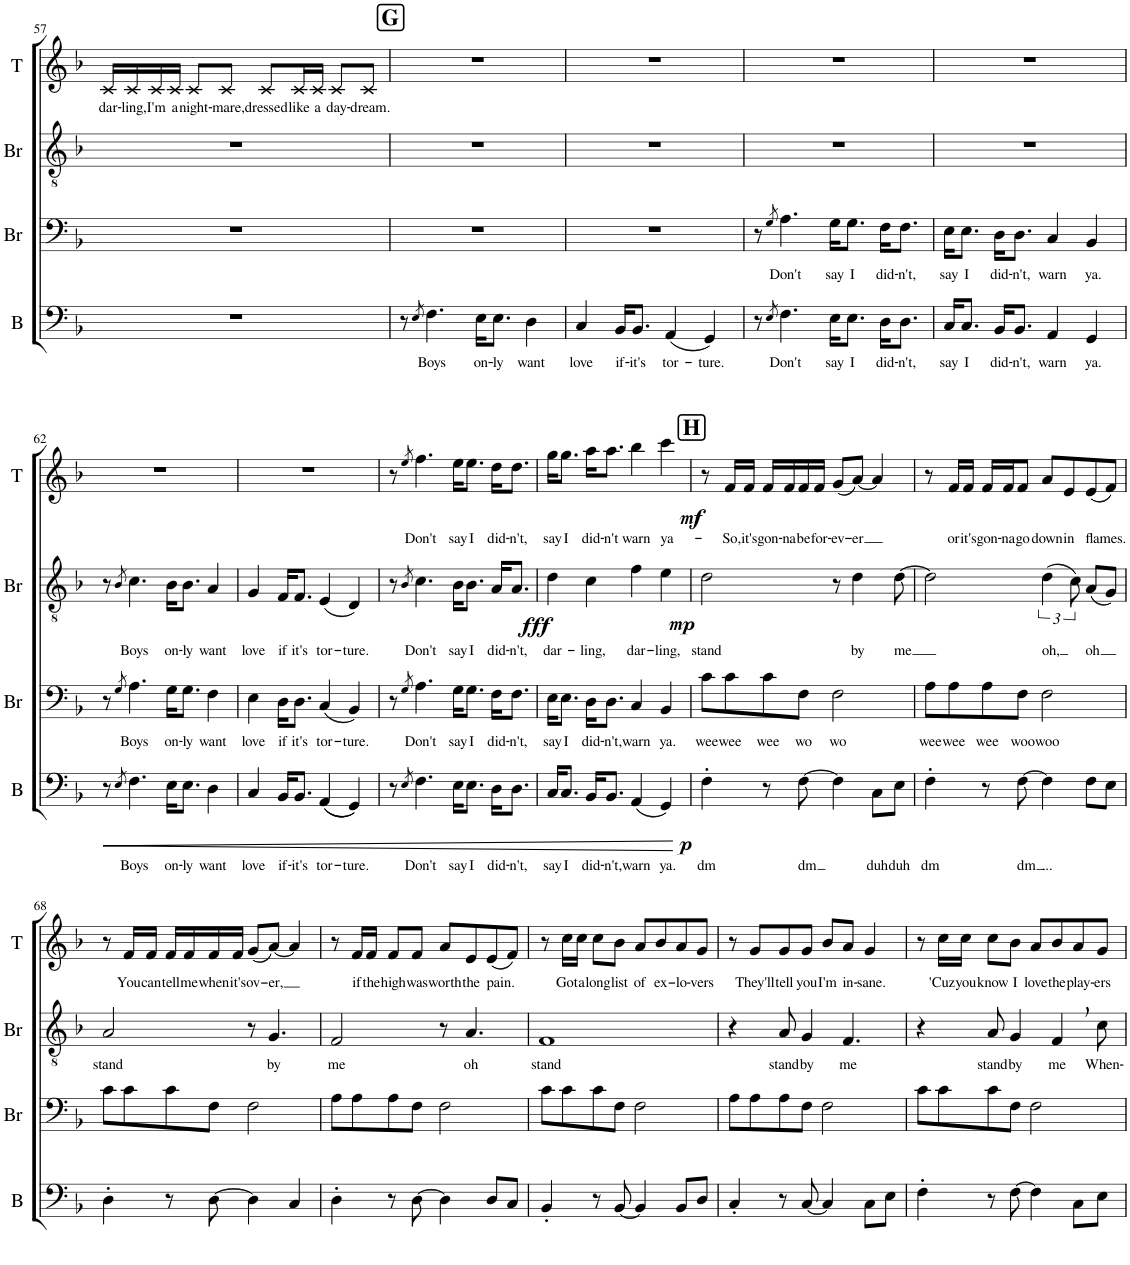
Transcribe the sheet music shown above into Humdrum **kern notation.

**kern	**text	**dynam	**kern	**text	**kern	**text	**dynam	**kern	**text	**dynam
*part4	*part4	*part4	*part3	*part3	*part2	*part2	*part2	*part1	*part1	*part1
*staff4	*staff4	*staff4	*staff3	*staff3	*staff2	*staff2	*staff2	*staff1	*staff1	*staff1
*I"Bass	*	*	*I"Baritone 2	*	*I"Baritone 1	*	*	*I"Tenor	*	*
*I'B	*	*	*I'Br	*	*I'Br	*	*	*I'T	*	*
!!LO:PB:g=z
*clefF4	*	*	*clefF4	*	*clefGv2	*	*	*clefG2	*	*
*k[b-]	*	*	*k[b-]	*	*k[b-]	*	*	*k[b-]	*	*
*M4/4	*	*	*M4/4	*	*M4/4	*	*	*M4/4	*	*
*met(c)	*	*	*met(c)	*	*met(c)	*	*	*met(c)	*	*
=57	=57	=57	=57	=57	=57	=57	=57	=57	=57	=57
!	!	!	!	!	!	!	!	!	!LO:LY:b	!
1r	.	.	1r	.	1r	.	.	16c/LL	dar-	.
!	!	!	!	!	!	!	!	!	!LO:LY:b	!
.	.	.	.	.	.	.	.	16c/	-ling,	.
!	!	!	!	!	!	!	!	!	!LO:LY:b	!
.	.	.	.	.	.	.	.	16c/	I'm	.
!	!	!	!	!	!	!	!	!	!LO:LY:b	!
.	.	.	.	.	.	.	.	16c/JJ	a	.
!	!	!	!	!	!	!	!	!	!LO:LY:b	!
.	.	.	.	.	.	.	.	8c/L	night-	.
!	!	!	!	!	!	!	!	!	!LO:LY:b	!
.	.	.	.	.	.	.	.	8c/J	-mare,	.
!	!	!	!	!	!	!	!	!	!LO:LY:b	!
.	.	.	.	.	.	.	.	8c/L	dressed	.
!	!	!	!	!	!	!	!	!	!LO:LY:b	!
.	.	.	.	.	.	.	.	16c/L	like	.
!	!	!	!	!	!	!	!	!	!LO:LY:b	!
.	.	.	.	.	.	.	.	16c/JJ	a	.
!	!	!	!	!	!	!	!	!	!LO:LY:b	!
.	.	.	.	.	.	.	.	8c/L	day-	.
!	!	!	!	!	!	!	!	!	!LO:LY:b	!
.	.	.	.	.	.	.	.	8c/J	-dream.	.
!!LO:REH:place=s1:a:B:cj:fs=14:t=G
=58	=58	=58	=58	=58	=58	=58	=58	=58	=58	=58
8r	.	.	1r	.	1r	.	.	1r	.	.
8qE/	.	.	.	.	.	.	.	.	.	.
!	!LO:LY:b	!	!	!	!	!	!	!	!	!
4.F\	Boys	.	.	.	.	.	.	.	.	.
!	!LO:LY:b	!	!	!	!	!	!	!	!	!
16E\KL	on-	.	.	.	.	.	.	.	.	.
!	!LO:LY:b	!	!	!	!	!	!	!	!	!
8.E\J	-ly	.	.	.	.	.	.	.	.	.
!	!LO:LY:b	!	!	!	!	!	!	!	!	!
4D\	want	.	.	.	.	.	.	.	.	.
=59	=59	=59	=59	=59	=59	=59	=59	=59	=59	=59
!	!LO:LY:b	!	!	!	!	!	!	!	!	!
4C/	love	.	1r	.	1r	.	.	1r	.	.
!	!LO:LY:b	!	!	!	!	!	!	!	!	!
16BB-/KL	if-	.	.	.	.	.	.	.	.	.
!	!LO:LY:b	!	!	!	!	!	!	!	!	!
8.BB-/J	-it's	.	.	.	.	.	.	.	.	.
!	!LO:LY:b	!	!	!	!	!	!	!	!	!
(4AA/	tor-	.	.	.	.	.	.	.	.	.
!	!LO:LY:b	!	!	!	!	!	!	!	!	!
4GG/)	-ture.	.	.	.	.	.	.	.	.	.
=60	=60	=60	=60	=60	=60	=60	=60	=60	=60	=60
8r	.	.	8r	.	1r	.	.	1r	.	.
8qE/	.	.	8qG/	.	.	.	.	.	.	.
!	!LO:LY:b	!	!	!LO:LY:b	!	!	!	!	!	!
4.F\	Don't	.	4.A\	Don't	.	.	.	.	.	.
!	!LO:LY:b	!	!	!LO:LY:b	!	!	!	!	!	!
16E\KL	say	.	16G\KL	say	.	.	.	.	.	.
!	!LO:LY:b	!	!	!LO:LY:b	!	!	!	!	!	!
8.E\J	I	.	8.G\J	I	.	.	.	.	.	.
!	!LO:LY:b	!	!	!LO:LY:b	!	!	!	!	!	!
16D\KL	did-	.	16F\KL	did-	.	.	.	.	.	.
!	!LO:LY:b	!	!	!LO:LY:b	!	!	!	!	!	!
8.D\J	-n't,	.	8.F\J	-n't,	.	.	.	.	.	.
=61	=61	=61	=61	=61	=61	=61	=61	=61	=61	=61
!	!LO:LY:b	!	!	!LO:LY:b	!	!	!	!	!	!
16C/KL	say	.	16E\KL	say	1r	.	.	1r	.	.
!	!LO:LY:b	!	!	!LO:LY:b	!	!	!	!	!	!
8.C/J	I	.	8.E\J	I	.	.	.	.	.	.
!	!LO:LY:b	!	!	!LO:LY:b	!	!	!	!	!	!
16BB-/KL	did-	.	16D\KL	did-	.	.	.	.	.	.
!	!LO:LY:b	!	!	!LO:LY:b	!	!	!	!	!	!
8.BB-/J	-n't,	.	8.D\J	-n't,	.	.	.	.	.	.
!	!LO:LY:b	!	!	!LO:LY:b	!	!	!	!	!	!
4AA/	warn	.	4C/	warn	.	.	.	.	.	.
!	!LO:LY:b	!	!	!LO:LY:b	!	!	!	!	!	!
4GG/	ya.	.	4BB-/	ya.	.	.	.	.	.	.
!!LO:LB:g=z
=62	=62	=62	=62	=62	=62	=62	=62	=62	=62	=62
!	!	!LO:HP:b	!	!	!	!	!	!	!	!
8r	.	<	8r	.	8r	.	.	1r	.	.
8qE/	.	.	8qG/	.	8qB-/	.	.	.	.	.
!	!LO:LY:b	!	!	!LO:LY:b	!	!LO:LY:b	!	!	!	!
4.F\	Boys	.	4.A\	Boys	4.c\	Boys	.	.	.	.
!	!LO:LY:b	!	!	!LO:LY:b	!	!LO:LY:b	!	!	!	!
16E\KL	on-	.	16G\KL	on-	16B-\KL	on-	.	.	.	.
!	!LO:LY:b	!	!	!LO:LY:b	!	!LO:LY:b	!	!	!	!
8.E\J	-ly	.	8.G\J	-ly	8.B-\J	-ly	.	.	.	.
!	!LO:LY:b	!	!	!LO:LY:b	!	!LO:LY:b	!	!	!	!
4D\	want	.	4F\	want	4A/	want	.	.	.	.
=63	=63	=63	=63	=63	=63	=63	=63	=63	=63	=63
!	!LO:LY:b	!	!	!LO:LY:b	!	!LO:LY:b	!	!	!	!
4C/	love	.	4E\	love	4G/	love	.	1r	.	.
!	!LO:LY:b	!	!	!LO:LY:b	!	!LO:LY:b	!	!	!	!
16BB-/KL	if-	.	16D\KL	if	16F/KL	if	.	.	.	.
!	!LO:LY:b	!	!	!LO:LY:b	!	!LO:LY:b	!	!	!	!
8.BB-/J	-it's	.	8.D\J	it's	8.F/J	it's	.	.	.	.
!	!LO:LY:b	!	!	!LO:LY:b	!	!LO:LY:b	!	!	!	!
((4AA/	tor-	.	(4C/	tor-	(4E/	tor-	.	.	.	.
!	!LO:LY:b	!	!	!LO:LY:b	!	!LO:LY:b	!	!	!	!
4GG/))	-ture.	.	4BB-/)	-ture.	4D/)	-ture.	.	.	.	.
=64	=64	=64	=64	=64	=64	=64	=64	=64	=64	=64
8r	.	.	8r	.	8r	.	.	8r	.	.
8qE/	.	.	8qG/	.	8qB-/	.	.	8qee/	.	.
!	!LO:LY:b	!	!	!LO:LY:b	!	!LO:LY:b	!	!	!LO:LY:b	!
4.F\	Don't	.	4.A\	Don't	4.c\	Don't	.	4.ff\	Don't	.
!	!LO:LY:b	!	!	!LO:LY:b	!	!LO:LY:b	!	!	!LO:LY:b	!
16E\KL	say	.	16G\KL	say	16B-\KL	say	.	16ee\KL	say	.
!	!LO:LY:b	!	!	!LO:LY:b	!	!LO:LY:b	!	!	!LO:LY:b	!
8.E\J	I	.	8.G\J	I	8.B-\J	I	.	8.ee\J	I	.
!	!LO:LY:b	!	!	!LO:LY:b	!	!LO:LY:b	!	!	!LO:LY:b	!
16D\KL	did-	.	16F\KL	did-	16A/KL	did-	.	16dd\KL	did-	.
!	!LO:LY:b	!	!	!LO:LY:b	!	!LO:LY:b	!	!	!LO:LY:b	!
8.D\J	-n't,	.	8.F\J	-n't,	8.A/J	-n't,	.	8.dd\J	-n't,	.
=65	=65	=65	=65	=65	=65	=65	=65	=65	=65	=65
!	!LO:LY:b	!	!	!LO:LY:b	!	!LO:LY:b	!LO:DY:b	!	!LO:LY:b	!
16C/KL	say	.	16E\KL	say	4d\	dar-	fff	16gg\KL	say	.
!	!LO:LY:b	!	!	!LO:LY:b	!	!	!	!	!LO:LY:b	!
8.C/J	I	.	8.E\J	I	.	.	.	8.gg\J	I	.
!	!LO:LY:b	!	!	!LO:LY:b	!	!LO:LY:b	!	!	!LO:LY:b	!
16BB-/KL	did-	.	16D\KL	did-	4c\	-ling,	.	16aa\KL	did-	.
!	!LO:LY:b	!	!	!LO:LY:b	!	!	!	!	!LO:LY:b	!
8.BB-/J	-n't,	.	8.D\J	-n't,	.	.	.	8.aa\J	-n't	.
!	!LO:LY:b	!	!	!LO:LY:b	!	!LO:LY:b	!	!	!LO:LY:b	!
(4AA/	warn	.	4C/	warn	4f\	dar-	.	4bb-\	warn	.
!	!LO:LY:b	!	!	!LO:LY:b	!	!LO:LY:b	!	!	!LO:LY:b	!
4GG/)	ya.	.	4BB-/	ya.	4e\	-ling,	.	4ccc\	ya-	.
.	.	[	.	.	.	.	.	.	.	.
!!LO:REH:place=s1:a:B:cj:fs=14:t=H
=66	=66	=66	=66	=66	=66	=66	=66	=66	=66	=66
!	!LO:LY:b	!LO:DY:b	!	!LO:LY:b	!	!LO:LY:b	!LO:DY:b	!	!	!LO:DY:b
4F'\	dm	p	8c\L	wee	2d\	stand	mp	8r	.	mf
!	!	!	!	!LO:LY:b	!	!	!	!	!LO:LY:b	!
.	.	.	8c\	wee	.	.	.	16f/LL	So,	.
!	!	!	!	!	!	!	!	!	!LO:LY:b	!
.	.	.	.	.	.	.	.	16f/JJ	it's	.
!	!	!	!	!LO:LY:b	!	!	!	!	!LO:LY:b	!
8r	.	.	8c\	wee	.	.	.	16f/LL	gon-	.
!	!	!	!	!	!	!	!	!	!LO:LY:b	!
.	.	.	.	.	.	.	.	16f/	-na	.
!	!LO:LY:b	!	!	!LO:LY:b	!	!	!	!	!LO:LY:b	!
[8F\	dm	.	8F\J	wo	.	.	.	16f/	be	.
!	!	!	!	!	!	!	!	!	!LO:LY:b	!
.	.	.	.	.	.	.	.	16f/JJ	for-	.
!	!	!	!	!LO:LY:b	!	!	!	!	!LO:LY:b	!
4F\]	.	.	2F\	wo	8r	.	.	(8g/L	-ev-	.
!	!	!	!	!	!	!LO:LY:b	!	!	!LO:LY:b	!
.	.	.	.	.	4d\	-by	.	[8a/J)	-er	.
!	!LO:LY:b	!	!	!	!	!	!	!	!	!
8C\L	duh	.	.	.	.	.	.	4a/]	.	.
!	!LO:LY:b	!	!	!	!	!LO:LY:b	!	!	!	!
8E\J	duh	.	.	.	[8d\	me	.	.	.	.
=67	=67	=67	=67	=67	=67	=67	=67	=67	=67	=67
!	!LO:LY:b	!	!	!LO:LY:b	!	!	!	!	!	!
4F'\	dm	.	8A\L	wee	2d\]	.	.	8r	.	.
!	!	!	!	!LO:LY:b	!	!	!	!	!LO:LY:b	!
.	.	.	8A\	wee	.	.	.	16f/LL	or	.
!	!	!	!	!	!	!	!	!	!LO:LY:b	!
.	.	.	.	.	.	.	.	16f/JJ	it's	.
!	!	!	!	!LO:LY:b	!	!	!	!	!LO:LY:b	!
8r	.	.	8A\	wee	.	.	.	16f/LL	gon-	.
!	!	!	!	!	!	!	!	!	!LO:LY:b	!
.	.	.	.	.	.	.	.	16f/J	-na	.
!	!LO:LY:b	!	!	!LO:LY:b	!	!	!	!	!LO:LY:b	!
[8F\	dm	.	8F\J	woo	.	.	.	8f/J	go	.
!	!LO:LY:b	!	!	!LO:LY:b	!	!LO:LY:b	!	!	!LO:LY:b	!
4F\]	...	.	2F\	woo	(6d\	oh,	.	8a/L	down	.
!	!	!	!	!	!	!	!	!	!LO:LY:b	!
.	.	.	.	.	.	.	.	8e/	in	.
.	.	.	.	.	12c\)	.	.	.	.	.
!	!	!	!	!	!	!LO:LY:b	!	!	!LO:LY:b	!
8F\L	.	.	.	.	(8A/L	-oh	.	(8e/	flames.	.
8E\J	.	.	.	.	8G/J)	.	.	8f/J)	.	.
!!LO:LB:g=z
=68	=68	=68	=68	=68	=68	=68	=68	=68	=68	=68
!	!	!	!	!	!	!LO:LY:b	!	!	!	!
4D'\	.	.	8c\L	.	2A/	stand	.	8r	.	.
!	!	!	!	!	!	!	!	!	!LO:LY:b	!
.	.	.	8c\	.	.	.	.	16f/LL	You	.
!	!	!	!	!	!	!	!	!	!LO:LY:b	!
.	.	.	.	.	.	.	.	16f/JJ	can	.
!	!	!	!	!	!	!	!	!	!LO:LY:b	!
8r	.	.	8c\	.	.	.	.	16f/LL	tell	.
!	!	!	!	!	!	!	!	!	!LO:LY:b	!
.	.	.	.	.	.	.	.	16f/	me	.
!	!	!	!	!	!	!	!	!	!LO:LY:b	!
[8D\	.	.	8F\J	.	.	.	.	16f/	when	.
!	!	!	!	!	!	!	!	!	!LO:LY:b	!
.	.	.	.	.	.	.	.	16f/JJ	it's	.
!	!	!	!	!	!	!	!	!	!LO:LY:b	!
4D\]	.	.	2F\	.	8r	.	.	(8g/L	ov-	.
!	!	!	!	!	!	!LO:LY:b	!	!	!LO:LY:b	!
.	.	.	.	.	4.G/	-by	.	[8a/J)	-er,	.
4C/	.	.	.	.	.	.	.	4a/]	.	.
=69	=69	=69	=69	=69	=69	=69	=69	=69	=69	=69
!	!	!	!	!	!	!LO:LY:b	!	!	!	!
4D'\	.	.	8A\L	.	2F/	me	.	8r	.	.
!	!	!	!	!	!	!	!	!	!LO:LY:b	!
.	.	.	8A\	.	.	.	.	16f/LL	if	.
!	!	!	!	!	!	!	!	!	!LO:LY:b	!
.	.	.	.	.	.	.	.	16f/JJ	the	.
!	!	!	!	!	!	!	!	!	!LO:LY:b	!
8r	.	.	8A\	.	.	.	.	8f/L	high	.
!	!	!	!	!	!	!	!	!	!LO:LY:b	!
[8D\	.	.	8F\J	.	.	.	.	8f/J	was	.
!	!	!	!	!	!	!	!	!	!LO:LY:b	!
4D\]	.	.	2F\	.	8r	.	.	8a/L	worth	.
!	!	!	!	!	!	!LO:LY:b	!	!	!LO:LY:b	!
.	.	.	.	.	4.A/	-oh	.	8e/	the	.
!	!	!	!	!	!	!	!	!	!LO:LY:b	!
8D/L	.	.	.	.	.	.	.	(8e/	-pain.	.
8C/J	.	.	.	.	.	.	.	8f/J)	.	.
=70	=70	=70	=70	=70	=70	=70	=70	=70	=70	=70
!	!	!	!	!	!	!LO:LY:b	!	!	!	!
4BB-'/	.	.	8c\L	.	1F	stand	.	8r	.	.
!	!	!	!	!	!	!	!	!	!LO:LY:b	!
.	.	.	8c\	.	.	.	.	16cc\LL	Got	.
!	!	!	!	!	!	!	!	!	!LO:LY:b	!
.	.	.	.	.	.	.	.	16cc\JJ	a	.
!	!	!	!	!	!	!	!	!	!LO:LY:b	!
8r	.	.	8c\	.	.	.	.	8cc\L	long	.
!	!	!	!	!	!	!	!	!	!LO:LY:b	!
[8BB-/	.	.	8F\J	.	.	.	.	8b-\J	list	.
!	!	!	!	!	!	!	!	!	!LO:LY:b	!
4BB-/]	.	.	2F\	.	.	.	.	8a/L	of	.
!	!	!	!	!	!	!	!	!	!LO:LY:b	!
.	.	.	.	.	.	.	.	8b-/	ex-	.
!	!	!	!	!	!	!	!	!	!LO:LY:b	!
8BB-/L	.	.	.	.	.	.	.	8a/	-lo-	.
!	!	!	!	!	!	!	!	!	!LO:LY:b	!
8D/J	.	.	.	.	.	.	.	8g/J	-vers	.
=71	=71	=71	=71	=71	=71	=71	=71	=71	=71	=71
4C'/	.	.	8A\L	.	4r	.	.	8r	.	.
!	!	!	!	!	!	!	!	!	!LO:LY:b	!
.	.	.	8A\	.	.	.	.	8g/L	They'll	.
!	!	!	!	!	!	!LO:LY:b	!	!	!LO:LY:b	!
8r	.	.	8A\	.	8A/	stand	.	8g/	tell	.
!	!	!	!	!	!	!LO:LY:b	!	!	!LO:LY:b	!
[8C/	.	.	8F\J	.	4G/	-by	.	8g/J	you	.
!	!	!	!	!	!	!	!	!	!LO:LY:b	!
4C/]	.	.	2F\	.	.	.	.	8b-/L	I'm	.
!	!	!	!	!	!	!LO:LY:b	!	!	!LO:LY:b	!
.	.	.	.	.	4.F/	me	.	8a/J	in-	.
!	!	!	!	!	!	!	!	!	!LO:LY:b	!
8C\L	.	.	.	.	.	.	.	4g/	-sane.	.
8E\J	.	.	.	.	.	.	.	.	.	.
=72	=72	=72	=72	=72	=72	=72	=72	=72	=72	=72
4F'\	.	.	8c\L	.	4r	.	.	8r	.	.
!	!	!	!	!	!	!	!	!	!LO:LY:b	!
.	.	.	8c\	.	.	.	.	16cc\LL	'Cuz	.
!	!	!	!	!	!	!	!	!	!LO:LY:b	!
.	.	.	.	.	.	.	.	16cc\JJ	you	.
!	!	!	!	!	!	!LO:LY:b	!	!	!LO:LY:b	!
8r	.	.	8c\	.	8A/	stand	.	8cc\L	know	.
!	!	!	!	!	!	!LO:LY:b	!	!	!LO:LY:b	!
[8F\	.	.	8F\J	.	4G/	-by	.	8b-\J	I	.
!	!	!	!	!	!	!	!	!	!LO:LY:b	!
4F\]	.	.	2F\	.	.	.	.	8a/L	love	.
!	!	!	!	!	!	!LO:LY:b	!	!	!LO:LY:b	!
.	.	.	.	.	4F,/	me	.	8b-/	the	.
!	!	!	!	!	!	!	!	!	!LO:LY:b	!
8C\L	.	.	.	.	.	.	.	8a/	play-	.
!	!	!	!	!	!	!LO:LY:b	!	!	!LO:LY:b	!
8E\J	.	.	.	.	8c\	When-	.	8g/J	-ers	.
=	=	=	=	=	=	=	=	=	=	=
*-	*-	*-	*-	*-	*-	*-	*-	*-	*-	*-
